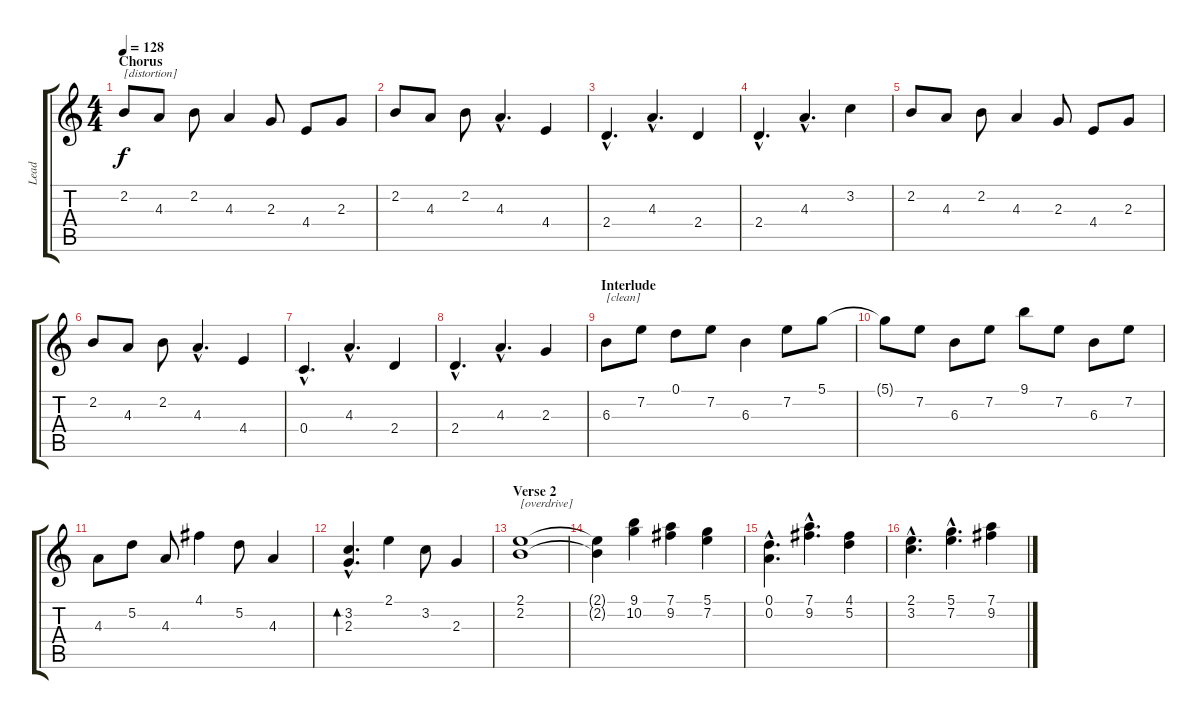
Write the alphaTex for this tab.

\track ("Lead" "Lead") {instrument distortionguitar}
\staff {score tabs}
\tuning (D4 A3 F3 C3 G2 C2) {hide}
\ts (4 4)
\section ("" "Chorus")
\tempo 128
\clef g2
\ks c
2.2.8{txt "[distortion]" dy f} 4.3.8 2.2.8 4.3.4 2.3.8 4.4.8 2.3.8 |
2.2.8 4.3.8 2.2.8 4.3{hac}.4{d} 4.4.4 |
2.4{hac}.4{d} 4.3{hac}.4{d} 2.4.4 |
2.4{hac}.4{d} 4.3{hac}.4{d} 3.2.4 |
2.2.8 4.3.8 2.2.8 4.3.4 2.3.8 4.4.8 2.3.8 |
2.2.8 4.3.8 2.2.8 4.3{hac}.4{d} 4.4.4 |
0.4{hac}.4{d} 4.3{hac}.4{d} 2.4.4 |
2.4{hac}.4{d} 4.3{hac}.4{d} 2.3.4 |
\section ("" "Interlude")
6.3.8{txt "[clean]" instrument electricguitarclean} 7.2.8 0.1.8 7.2.8 6.3.4 7.2.8 5.1.8 |
5.1{t}.8 7.2.8 6.3.8 7.2.8 9.1.8 7.2.8 6.3.8 7.2.8 |
4.3.8 5.2.8 4.3.8 4.1.4 5.2.8 4.3.4 |
(3.2{hac} 2.3{hac}).4{d bd 60} 2.1.4 3.2.8 2.3.4 |
\section ("" "Verse 2")
(2.1 2.2).1{txt "[overdrive]" volume 10 instrument overdrivenguitar} |
(2.1{t} 2.2{t}).4 (9.1 10.2).4 (7.1 9.2).4 (5.1 7.2).4 |
(0.1{hac} 0.2{hac}).4{d} (7.1{hac} 9.2{hac}).4{d} (4.1 5.2).4 |
(2.1{hac} 3.2{hac}).4{d} (5.1{hac} 7.2{hac}).4{d} (7.1 9.2).4
